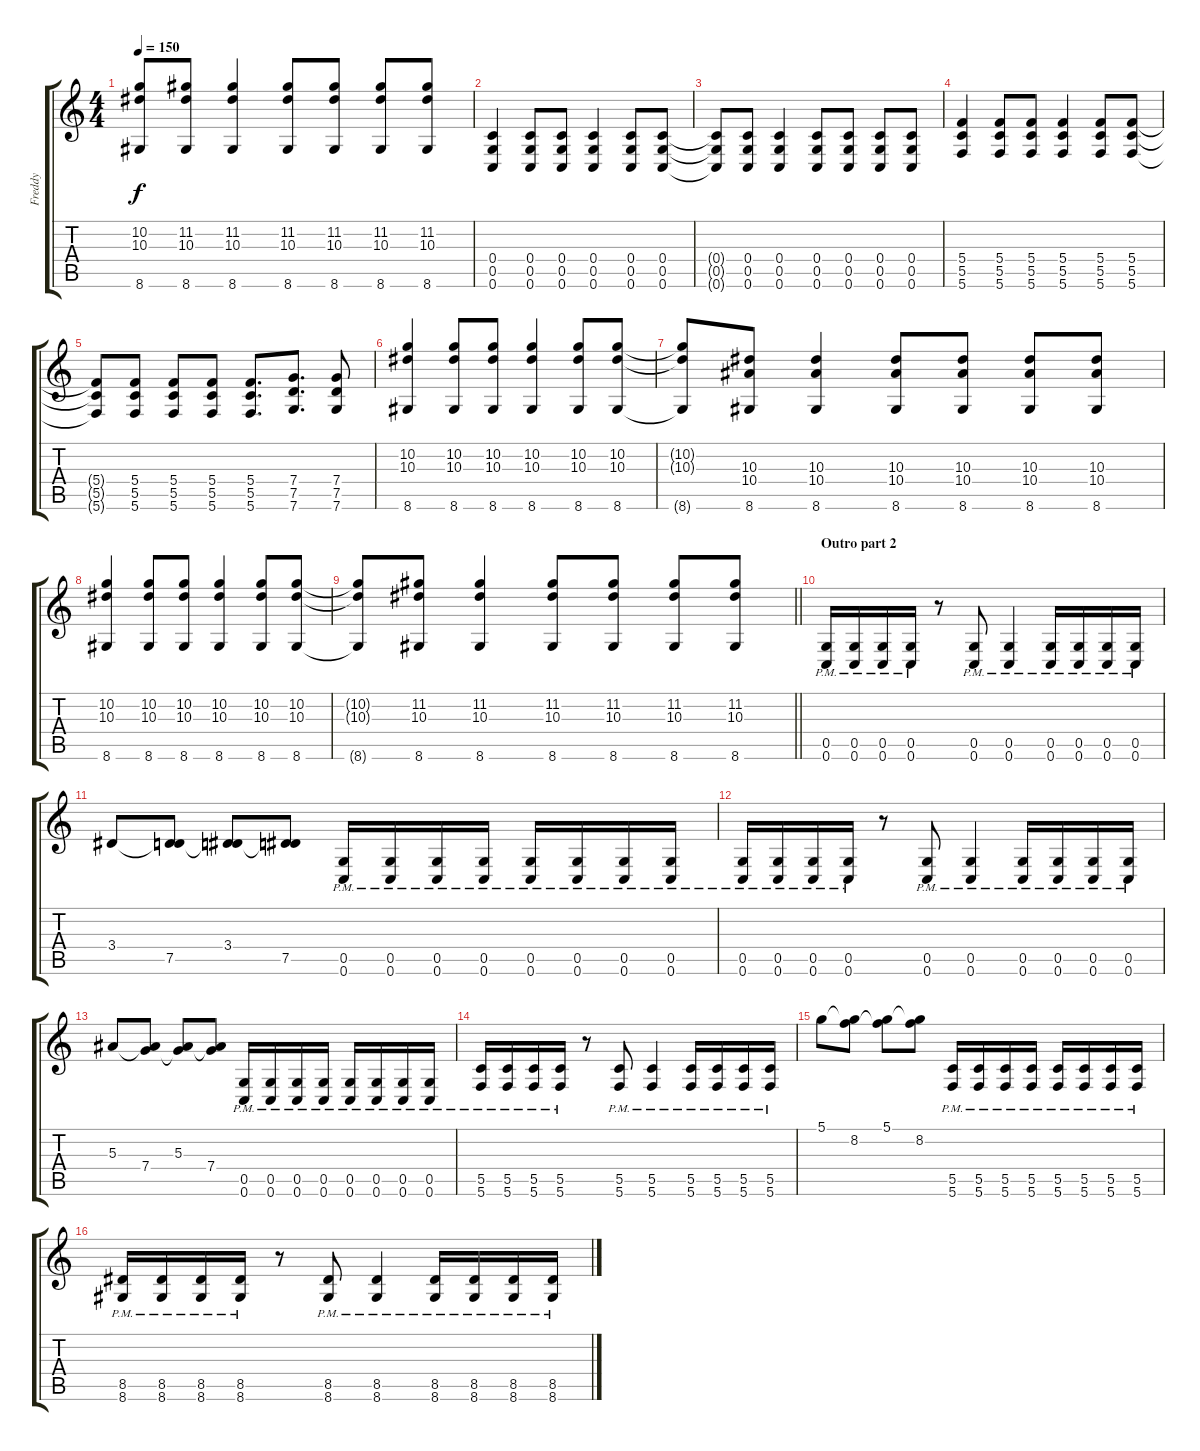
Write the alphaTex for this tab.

\track ("Freddy" "Freddy") {instrument overdrivenguitar}
\staff {score tabs}
\tuning (D4 A3 F3 C3 G2 C2) {hide}
\ts (4 4)
\tempo 150
\clef g2
\ks c
(10.2{t} 10.3{t} 8.6{t}).8{dy f} (11.2 10.3 8.6).8 (11.2 10.3 8.6).4 (11.2 10.3 8.6).8 (11.2 10.3 8.6).8 (11.2 10.3 8.6).8 (11.2 10.3 8.6).8 |
(0.4 0.5 0.6).4 (0.4 0.5 0.6).8 (0.4 0.5 0.6).8 (0.4 0.5 0.6).4 (0.4 0.5 0.6).8 (0.4 0.5 0.6).8 |
(0.4{t} 0.5{t} 0.6{t}).8 (0.4 0.5 0.6).8 (0.4 0.5 0.6).4 (0.4 0.5 0.6).8 (0.4 0.5 0.6).8 (0.4 0.5 0.6).8 (0.4 0.5 0.6).8 |
(5.4 5.5 5.6).4 (5.4 5.5 5.6).8 (5.4 5.5 5.6).8 (5.4 5.5 5.6).4 (5.4 5.5 5.6).8 (5.4 5.5 5.6).8 |
(5.4{t} 5.5{t} 5.6{t}).8 (5.4 5.5 5.6).8 (5.4 5.5 5.6).8 (5.4 5.5 5.6).8 (5.4 5.5 5.6).8{d} (7.4 7.5 7.6).8{d} (7.4 7.5 7.6).8 |
(10.2 10.3 8.6).4 (10.2 10.3 8.6).8 (10.2 10.3 8.6).8 (10.2 10.3 8.6).4 (10.2 10.3 8.6).8 (10.2 10.3 8.6).8 |
(10.2{t} 10.3{t} 8.6{t}).8 (10.3 10.4 8.6).8 (10.3 10.4 8.6).4 (10.3 10.4 8.6).8 (10.3 10.4 8.6).8 (10.3 10.4 8.6).8 (10.3 10.4 8.6).8 |
(10.2 10.3 8.6).4 (10.2 10.3 8.6).8 (10.2 10.3 8.6).8 (10.2 10.3 8.6).4 (10.2 10.3 8.6).8 (10.2 10.3 8.6).8 |
\barLineRight lightlight
(10.2{t} 10.3{t} 8.6{t}).8 (11.2 10.3 8.6).8 (11.2 10.3 8.6).4 (11.2 10.3 8.6).8 (11.2 10.3 8.6).8 (11.2 10.3 8.6).8 (11.2 10.3 8.6).8 |
\section ("" "Outro part 2")
(0.5{pm} 0.6{pm}).16 (0.5{pm} 0.6{pm}).16 (0.5{pm} 0.6{pm}).16 (0.5{pm} 0.6{pm}).16 r.8 (0.5{pm} 0.6{pm}).8 (0.5{pm} 0.6{pm}).4 (0.5{pm} 0.6{pm}).16 (0.5{pm} 0.6{pm}).16 (0.5{pm} 0.6{pm}).16 (0.5{pm} 0.6{pm}).16 |
3.4.8 (3.4{t} 7.5).8 (3.4 7.5{t}).8 (3.4{t} 7.5).8 (0.5{pm} 0.6{pm}).16 (0.5{pm} 0.6{pm}).16 (0.5{pm} 0.6{pm}).16 (0.5{pm} 0.6{pm}).16 (0.5{pm} 0.6{pm}).16 (0.5{pm} 0.6{pm}).16 (0.5{pm} 0.6{pm}).16 (0.5{pm} 0.6{pm}).16 |
(0.5{pm} 0.6{pm}).16 (0.5{pm} 0.6{pm}).16 (0.5{pm} 0.6{pm}).16 (0.5{pm} 0.6{pm}).16 r.8 (0.5{pm} 0.6{pm}).8 (0.5{pm} 0.6{pm}).4 (0.5{pm} 0.6{pm}).16 (0.5{pm} 0.6{pm}).16 (0.5{pm} 0.6{pm}).16 (0.5{pm} 0.6{pm}).16 |
5.3.8 (5.3{t} 7.4).8 (5.3 7.4{t}).8 (5.3{t} 7.4).8 (0.5{pm} 0.6{pm}).16 (0.5{pm} 0.6{pm}).16 (0.5{pm} 0.6{pm}).16 (0.5{pm} 0.6{pm}).16 (0.5{pm} 0.6{pm}).16 (0.5{pm} 0.6{pm}).16 (0.5{pm} 0.6{pm}).16 (0.5{pm} 0.6{pm}).16 |
(5.5{pm} 5.6{pm}).16 (5.5{pm} 5.6{pm}).16 (5.5{pm} 5.6{pm}).16 (5.5{pm} 5.6{pm}).16 r.8 (5.5{pm} 5.6{pm}).8 (5.5{pm} 5.6{pm}).4 (5.5{pm} 5.6{pm}).16 (5.5{pm} 5.6{pm}).16 (5.5{pm} 5.6{pm}).16 (5.5{pm} 5.6{pm}).16 |
5.1.8 (5.1{t} 8.2).8 (5.1 8.2{t}).8 (5.1{t} 8.2).8 (5.5{pm} 5.6{pm}).16 (5.5{pm} 5.6{pm}).16 (5.5{pm} 5.6{pm}).16 (5.5{pm} 5.6{pm}).16 (5.5{pm} 5.6{pm}).16 (5.5{pm} 5.6{pm}).16 (5.5{pm} 5.6{pm}).16 (5.5{pm} 5.6{pm}).16 |
(8.5{pm} 8.6{pm}).16 (8.5{pm} 8.6{pm}).16 (8.5{pm} 8.6{pm}).16 (8.5{pm} 8.6{pm}).16 r.8 (8.5{pm} 8.6{pm}).8 (8.5{pm} 8.6{pm}).4 (8.5{pm} 8.6{pm}).16 (8.5{pm} 8.6{pm}).16 (8.5{pm} 8.6{pm}).16 (8.5{pm} 8.6{pm}).16
